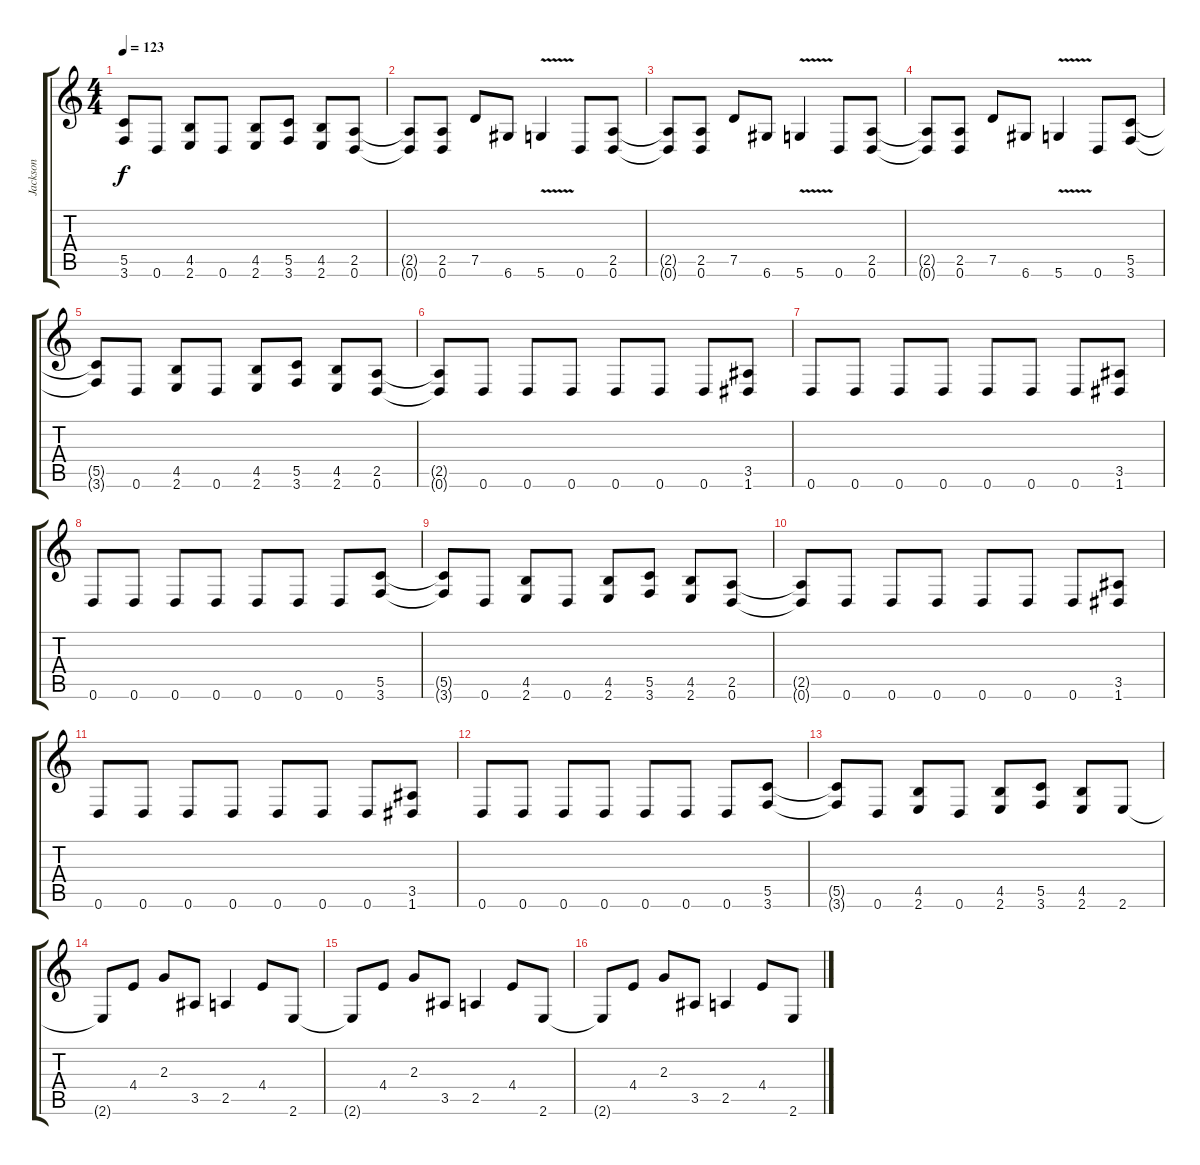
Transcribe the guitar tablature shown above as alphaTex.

\track ("Jackson" "Jackson") {instrument overdrivenguitar}
\staff {score tabs}
\tuning (D4 A3 F3 C3 G2 D2) {hide}
\ts (4 4)
\tempo 123
\clef g2
\ks c
(5.5{t} 3.6{t}).8{dy f} 0.6.8 (4.5 2.6).8 0.6.8 (4.5 2.6).8 (5.5 3.6).8 (4.5 2.6).8 (2.5 0.6).8 |
(2.5{t} 0.6{t}).8 (2.5 0.6).8 7.5.8 6.6.8 5.6{v}.4 0.6.8 (2.5 0.6).8 |
(2.5{t} 0.6{t}).8 (2.5 0.6).8 7.5.8 6.6.8 5.6{v}.4 0.6.8 (2.5 0.6).8 |
(2.5{t} 0.6{t}).8 (2.5 0.6).8 7.5.8 6.6.8 5.6{v}.4 0.6.8 (5.5 3.6).8 |
(5.5{t} 3.6{t}).8 0.6.8 (4.5 2.6).8 0.6.8 (4.5 2.6).8 (5.5 3.6).8 (4.5 2.6).8 (2.5 0.6).8 |
(2.5{t} 0.6{t}).8 0.6.8 0.6.8 0.6.8 0.6.8 0.6.8 0.6.8 (3.5 1.6).8 |
0.6.8 0.6.8 0.6.8 0.6.8 0.6.8 0.6.8 0.6.8 (3.5 1.6).8 |
0.6.8 0.6.8 0.6.8 0.6.8 0.6.8 0.6.8 0.6.8 (5.5 3.6).8 |
(5.5{t} 3.6{t}).8 0.6.8 (4.5 2.6).8 0.6.8 (4.5 2.6).8 (5.5 3.6).8 (4.5 2.6).8 (2.5 0.6).8 |
(2.5{t} 0.6{t}).8 0.6.8 0.6.8 0.6.8 0.6.8 0.6.8 0.6.8 (3.5 1.6).8 |
0.6.8 0.6.8 0.6.8 0.6.8 0.6.8 0.6.8 0.6.8 (3.5 1.6).8 |
0.6.8 0.6.8 0.6.8 0.6.8 0.6.8 0.6.8 0.6.8 (5.5 3.6).8 |
(5.5{t} 3.6{t}).8 0.6.8 (4.5 2.6).8 0.6.8 (4.5 2.6).8 (5.5 3.6).8 (4.5 2.6).8 2.6.8 |
2.6{t}.8 4.4.8 2.3.8 3.5.8 2.5.4 4.4.8 2.6.8 |
2.6{t}.8 4.4.8 2.3.8 3.5.8 2.5.4 4.4.8 2.6.8 |
2.6{t}.8 4.4.8 2.3.8 3.5.8 2.5.4 4.4.8 2.6.8
